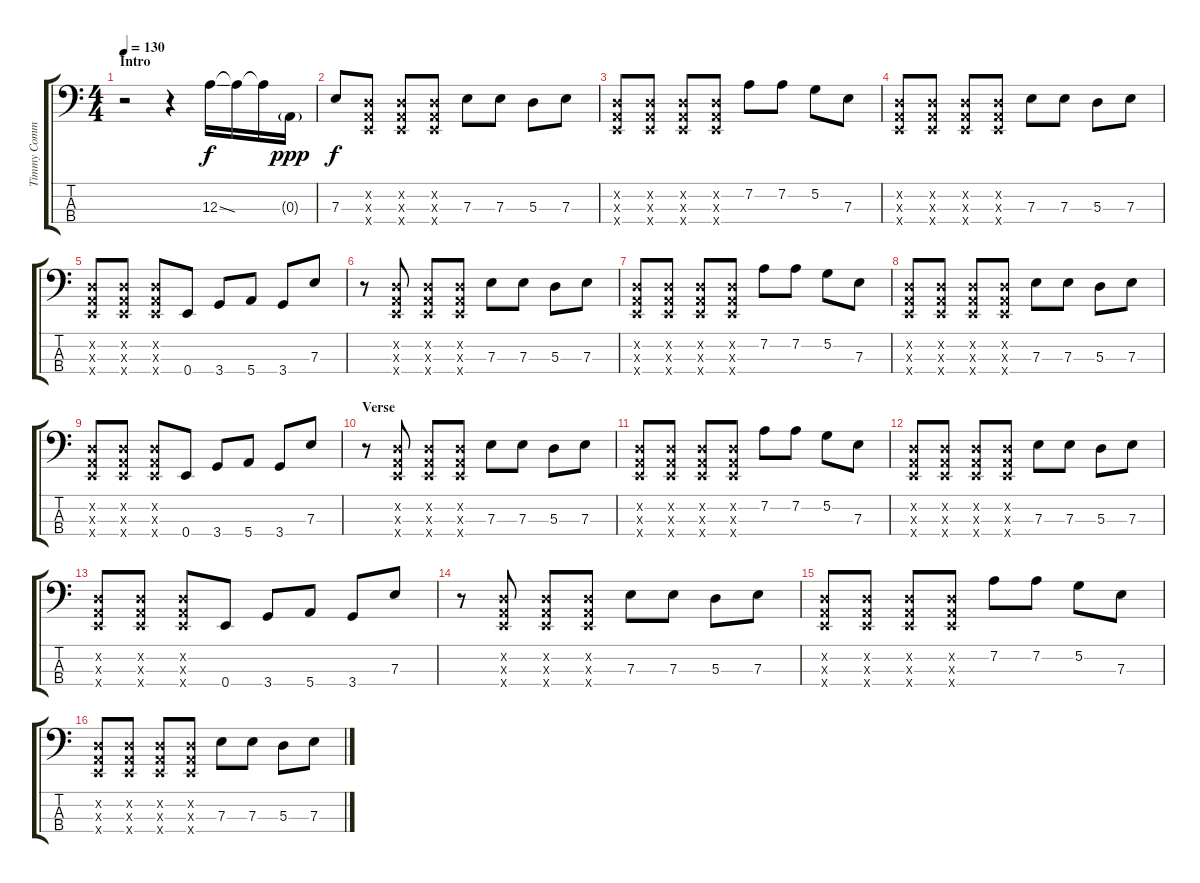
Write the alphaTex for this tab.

\track ("Timmy Commerford - Bass" "Timmy Comm") {instrument electricbassfinger}
\staff {score tabs}
\tuning (G2 D2 A1 E1) {hide}
\ts (4 4)
\section ("" "Intro")
\tempo 130
\clef f4
\ks c
r.2{dy f instrument electricbassfinger} r.4 12.3{ss}.16 12.3{t}.16 12.3{t}.16 0.3{g}.16{dy ppp} |
7.3.8{dy f} (0.2{x} 0.3{x} 0.4{x}).8 (0.2{x} 0.3{x} 0.4{x}).8 (0.2{x} 0.3{x} 0.4{x}).8 7.3.8 7.3.8 5.3.8 7.3.8 |
(0.2{x} 0.3{x} 0.4{x}).8 (0.2{x} 0.3{x} 0.4{x}).8 (0.2{x} 0.3{x} 0.4{x}).8 (0.2{x} 0.3{x} 0.4{x}).8 7.2.8 7.2.8 5.2.8 7.3.8 |
(0.2{x} 0.3{x} 0.4{x}).8 (0.2{x} 0.3{x} 0.4{x}).8 (0.2{x} 0.3{x} 0.4{x}).8 (0.2{x} 0.3{x} 0.4{x}).8 7.3.8 7.3.8 5.3.8 7.3.8 |
(0.2{x} 0.3{x} 0.4{x}).8 (0.2{x} 0.3{x} 0.4{x}).8 (0.2{x} 0.3{x} 0.4{x}).8 0.4.8 3.4.8 5.4.8 3.4.8 7.3.8 |
r.8 (0.2{x} 0.3{x} 0.4{x}).8 (0.2{x} 0.3{x} 0.4{x}).8 (0.2{x} 0.3{x} 0.4{x}).8 7.3.8 7.3.8 5.3.8 7.3.8 |
(0.2{x} 0.3{x} 0.4{x}).8 (0.2{x} 0.3{x} 0.4{x}).8 (0.2{x} 0.3{x} 0.4{x}).8 (0.2{x} 0.3{x} 0.4{x}).8 7.2.8 7.2.8 5.2.8 7.3.8 |
(0.2{x} 0.3{x} 0.4{x}).8 (0.2{x} 0.3{x} 0.4{x}).8 (0.2{x} 0.3{x} 0.4{x}).8 (0.2{x} 0.3{x} 0.4{x}).8 7.3.8 7.3.8 5.3.8 7.3.8 |
(0.2{x} 0.3{x} 0.4{x}).8 (0.2{x} 0.3{x} 0.4{x}).8 (0.2{x} 0.3{x} 0.4{x}).8 0.4.8 3.4.8 5.4.8 3.4.8 7.3.8 |
\section ("" "Verse")
r.8 (0.2{x} 0.3{x} 0.4{x}).8 (0.2{x} 0.3{x} 0.4{x}).8 (0.2{x} 0.3{x} 0.4{x}).8 7.3.8 7.3.8 5.3.8 7.3.8 |
(0.2{x} 0.3{x} 0.4{x}).8 (0.2{x} 0.3{x} 0.4{x}).8 (0.2{x} 0.3{x} 0.4{x}).8 (0.2{x} 0.3{x} 0.4{x}).8 7.2.8 7.2.8 5.2.8 7.3.8 |
(0.2{x} 0.3{x} 0.4{x}).8 (0.2{x} 0.3{x} 0.4{x}).8 (0.2{x} 0.3{x} 0.4{x}).8 (0.2{x} 0.3{x} 0.4{x}).8 7.3.8 7.3.8 5.3.8 7.3.8 |
(0.2{x} 0.3{x} 0.4{x}).8 (0.2{x} 0.3{x} 0.4{x}).8 (0.2{x} 0.3{x} 0.4{x}).8 0.4.8 3.4.8 5.4.8 3.4.8 7.3.8 |
r.8 (0.2{x} 0.3{x} 0.4{x}).8 (0.2{x} 0.3{x} 0.4{x}).8 (0.2{x} 0.3{x} 0.4{x}).8 7.3.8 7.3.8 5.3.8 7.3.8 |
(0.2{x} 0.3{x} 0.4{x}).8 (0.2{x} 0.3{x} 0.4{x}).8 (0.2{x} 0.3{x} 0.4{x}).8 (0.2{x} 0.3{x} 0.4{x}).8 7.2.8 7.2.8 5.2.8 7.3.8 |
(0.2{x} 0.3{x} 0.4{x}).8 (0.2{x} 0.3{x} 0.4{x}).8 (0.2{x} 0.3{x} 0.4{x}).8 (0.2{x} 0.3{x} 0.4{x}).8 7.3.8 7.3.8 5.3.8 7.3.8
